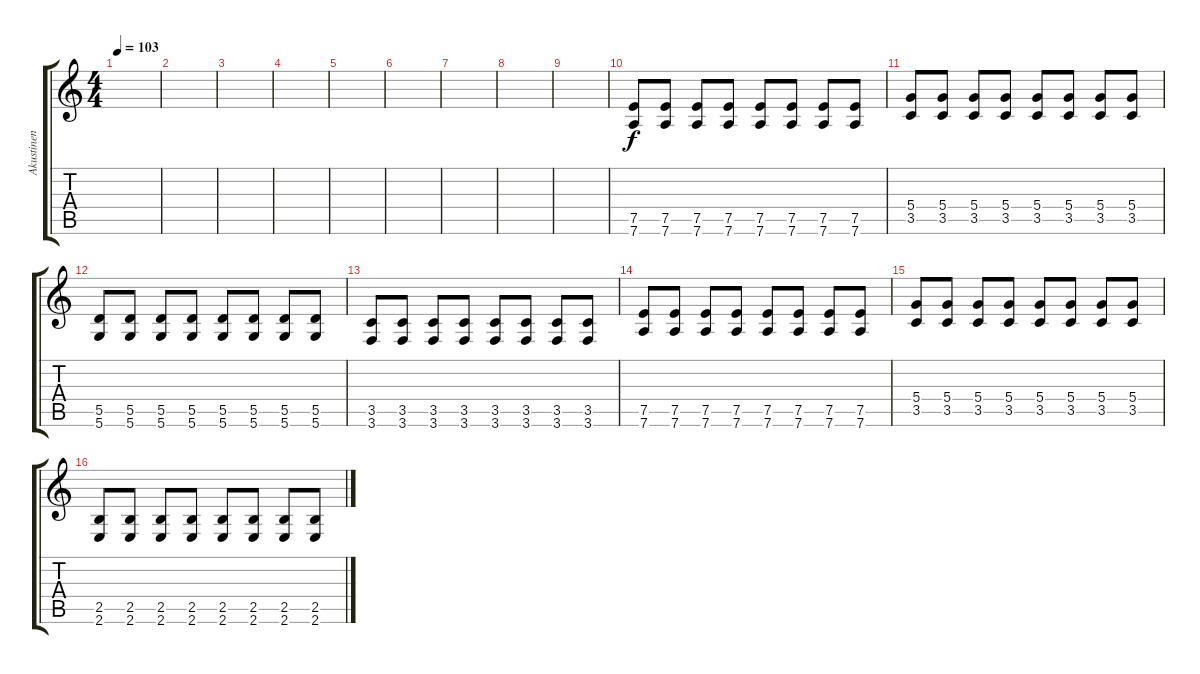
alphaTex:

\track ("Akustinen" "Akustinen") {instrument electricguitarmuted}
\staff {score tabs}
\tuning (E4 B3 G3 D3 A2 D2) {hide}
\ts (4 4)
\tempo 103
\clef g2
\ks c
|
|
|
|
|
|
|
|
|
(7.5 7.6).8 (7.5 7.6).8 (7.5 7.6).8 (7.5 7.6).8 (7.5 7.6).8 (7.5 7.6).8 (7.5 7.6).8 (7.5 7.6).8 |
(5.4 3.5).8 (5.4 3.5).8 (5.4 3.5).8 (5.4 3.5).8 (5.4 3.5).8 (5.4 3.5).8 (5.4 3.5).8 (5.4 3.5).8 |
(5.5 5.6).8 (5.5 5.6).8 (5.5 5.6).8 (5.5 5.6).8 (5.5 5.6).8 (5.5 5.6).8 (5.5 5.6).8 (5.5 5.6).8 |
(3.5 3.6).8 (3.5 3.6).8 (3.5 3.6).8 (3.5 3.6).8 (3.5 3.6).8 (3.5 3.6).8 (3.5 3.6).8 (3.5 3.6).8 |
(7.5 7.6).8 (7.5 7.6).8 (7.5 7.6).8 (7.5 7.6).8 (7.5 7.6).8 (7.5 7.6).8 (7.5 7.6).8 (7.5 7.6).8 |
(5.4 3.5).8 (5.4 3.5).8 (5.4 3.5).8 (5.4 3.5).8 (5.4 3.5).8 (5.4 3.5).8 (5.4 3.5).8 (5.4 3.5).8 |
(2.5 2.6).8 (2.5 2.6).8 (2.5 2.6).8 (2.5 2.6).8 (2.5 2.6).8 (2.5 2.6).8 (2.5 2.6).8 (2.5 2.6).8
